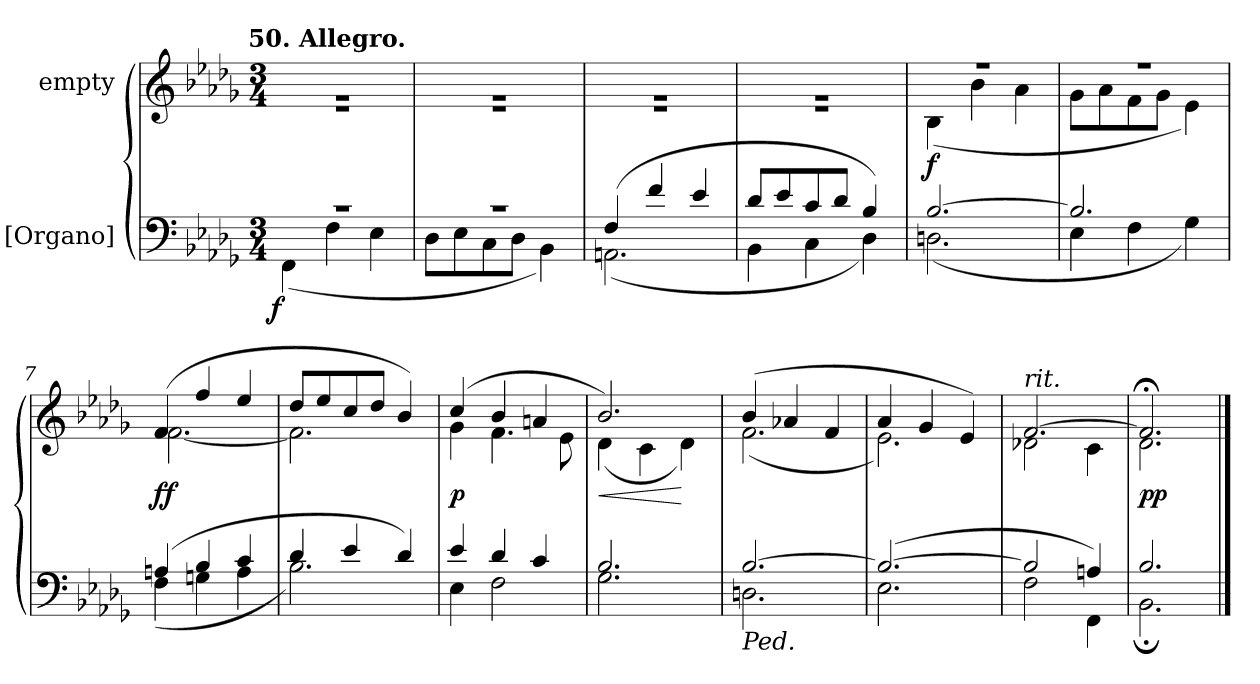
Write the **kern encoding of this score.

**kern	**dynam	**kern	**dynam
*part2	*part2	*part1	*part1
*staff2	*staff2	*staff1	*staff1
*I"[Organo]	*	*I"empty	*
*clefF4	*	*clefG2	*
*k[b-e-a-d-g-]	*	*k[b-e-a-d-g-]	*
*b-:	*	*b-:	*
!!LO:TX:omd:t=50. Allegro.
*M3/4	*	*M3/4	*
=1	=1	=1	=1
*^	*	*^	*
!	!	!LO:DY:b:rj	!	!	!
2.rc	(4FF\	f	2.rg	2.r	.
.	4F\	.	.	.	.
.	4E-\	.	.	.	.
=2	=2	=2	=2	=2	=2
2.r	8D-\L	.	2.rg	2.r	.
.	8E-\	.	.	.	.
.	8C\	.	.	.	.
.	8D-\J	.	.	.	.
.	4BB-\)	.	.	.	.
=3	=3	=3	=3	=3	=3
(4F/	(2.AAn\	.	2.rg	2.r	.
4f/	.	.	.	.	.
4e-/	.	.	.	.	.
=4	=4	=4	=4	=4	=4
8d-/L	4BB-\	.	2.rg	2.r	.
8e-/	.	.	.	.	.
8c/	4C\	.	.	.	.
8d-/J	.	.	.	.	.
4B-/)	4D-\)	.	.	.	.
=5	=5	=5	=5	=5	=5
[2.B-/	(2.Dn\	.	2.rff	(4B-\	f
.	.	.	.	4b-\	.
.	.	.	.	4a-\	.
=6	=6	=6	=6	=6	=6
2.B-/]	4E-\	.	2.rff	8g-\L	.
.	.	.	.	8a-\	.
.	4F\	.	.	8f\	.
.	.	.	.	8g-\J	.
.	4G-\)	.	.	4e-\)	.
=7	=7	=7	=7	=7	=7
(4An/	(4F\	.	(4f/	[2.f\	ff
4B-/	4Gn\	.	4ff/	.	.
4c/	4A\	.	4ee-/	.	.
=8	=8	=8	=8	=8	=8
4d-/	2.B-\)	.	8dd-/L	2.f\]	.
.	.	.	8ee-/	.	.
4e-/	.	.	8cc/	.	.
.	.	.	8dd-/J	.	.
4d-/)	.	.	4b-/)	.	.
=9	=9	=9	=9	=9	=9
4e-/	4E-\	.	(4cc/	4g-\	p
4d-/	2F\	.	4b-/	4.f\	.
4c/	.	.	4an/	.	.
.	.	.	.	8e-\	.
=10	=10	=10	=10	=10	=10
!	!	!	!	!	!LO:HP:b
2.B-/	2.G-\	.	2.b-/)	(4d-\	<
.	.	.	.	4c\	.
.	.	.	.	4d-\)	[
=11	=11	=11	=11	=11	=11
!LO:TX:b:i:t=Ped.	!	!	!	!	!
[2.B-/	2.Dn\	.	(4b-/	(2.f\	.
.	.	.	4a-X/	.	.
.	.	.	4f/	.	.
=12	=12	=12	=12	=12	=12
(2.B-/_	2.E-\	.	4a-/	2.e-\)	.
.	.	.	4g-/	.	.
.	.	.	4e-/)	.	.
=13	=13	=13	=13	=13	=13
!	!	!	!LO:TX:a:i:t=rit.	!	!
2B-/]	2F\	.	[2.f/	2d-X\	.
4An/)	4FF\	.	.	4c\	.
=14	=14	=14	=14	=14	=14
2.B-/	2.BB-;<\	.	2.f;</]	2.d-\	pp
*v	*v	*	*	*	*
*	*	*v	*v	*
==	==	==	==
*-	*-	*-	*-
